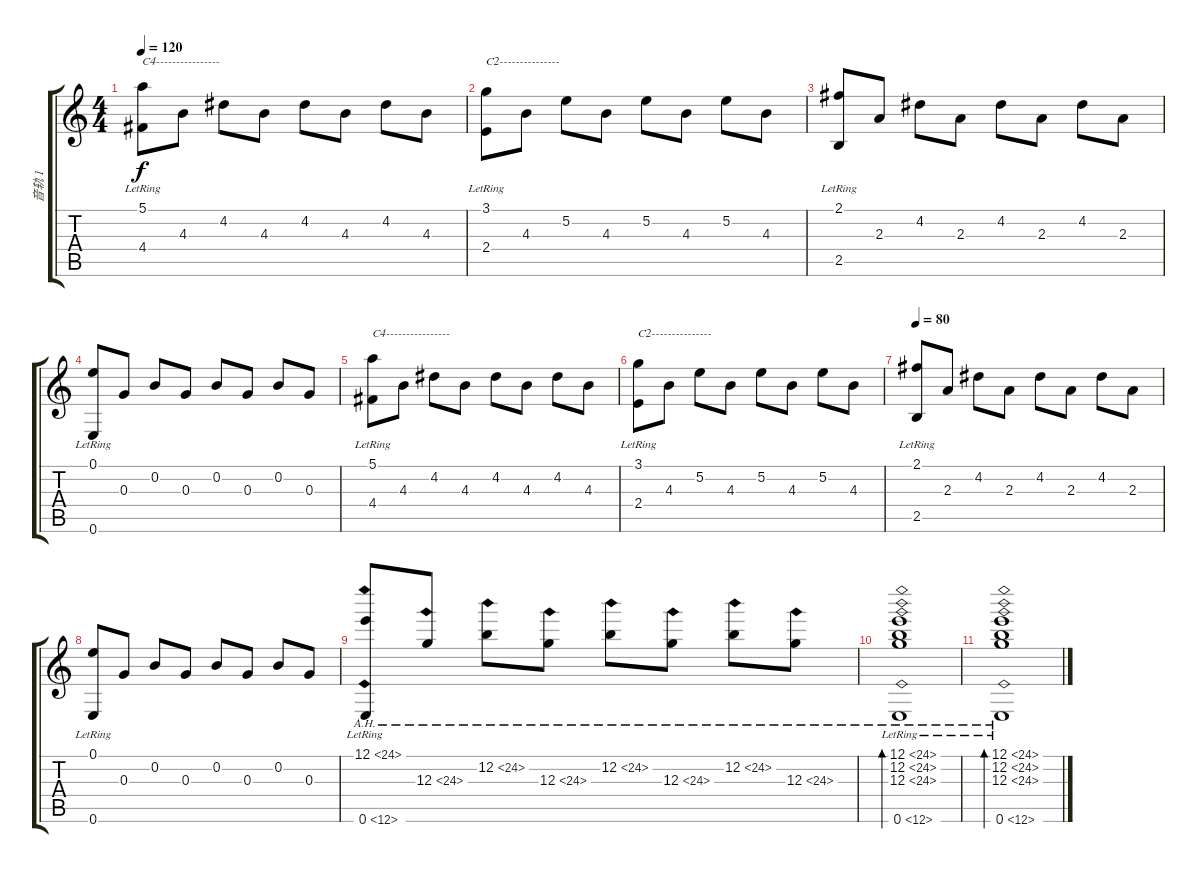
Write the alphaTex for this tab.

\track ("音轨 1" "音轨 1") {instrument acousticguitarnylon}
\staff {score tabs}
\tuning (E4 B3 G3 D3 A2 E2) {hide}
\ts (4 4)
\tempo 120
\clef g2
\ks c
(5.1{lr} 4.4{lr}).8{txt "C4----------------" dy f} 4.3.8 4.2.8 4.3.8 4.2.8 4.3.8 4.2.8 4.3.8 |
(3.1{lr} 2.4{lr}).8{txt "C2---------------"} 4.3.8 5.2.8 4.3.8 5.2.8 4.3.8 5.2.8 4.3.8 |
(2.1{lr} 2.5{lr}).8 2.3.8 4.2.8 2.3.8 4.2.8 2.3.8 4.2.8 2.3.8 |
(0.1{lr} 0.6{lr}).8 0.3.8 0.2.8 0.3.8 0.2.8 0.3.8 0.2.8 0.3.8 |
(5.1{lr} 4.4{lr}).8{txt "C4----------------"} 4.3.8 4.2.8 4.3.8 4.2.8 4.3.8 4.2.8 4.3.8 |
(3.1{lr} 2.4{lr}).8{txt "C2---------------"} 4.3.8 5.2.8 4.3.8 5.2.8 4.3.8 5.2.8 4.3.8 |
\tempo 80
(2.1{lr} 2.5{lr}).8 2.3.8 4.2.8 2.3.8 4.2.8 2.3.8 4.2.8 2.3.8 |
(0.1{lr} 0.6{lr}).8 0.3.8 0.2.8 0.3.8 0.2.8 0.3.8 0.2.8 0.3.8 |
(12.1{ah 12} 0.6{ah 12 lr}).8 12.3{ah 12}.8 12.2{ah 12}.8 12.3{ah 12}.8 12.2{ah 12}.8 12.3{ah 12}.8 12.2{ah 12}.8 12.3{ah 12}.8 |
(12.1{ah 12} 12.2{ah 12} 12.3{ah 12} 0.6{ah 12 lr}).1{bd 480} |
(12.1{ah 12} 12.2{ah 12} 12.3{ah 12} 0.6{ah 12 lr}).1{bd 480}
